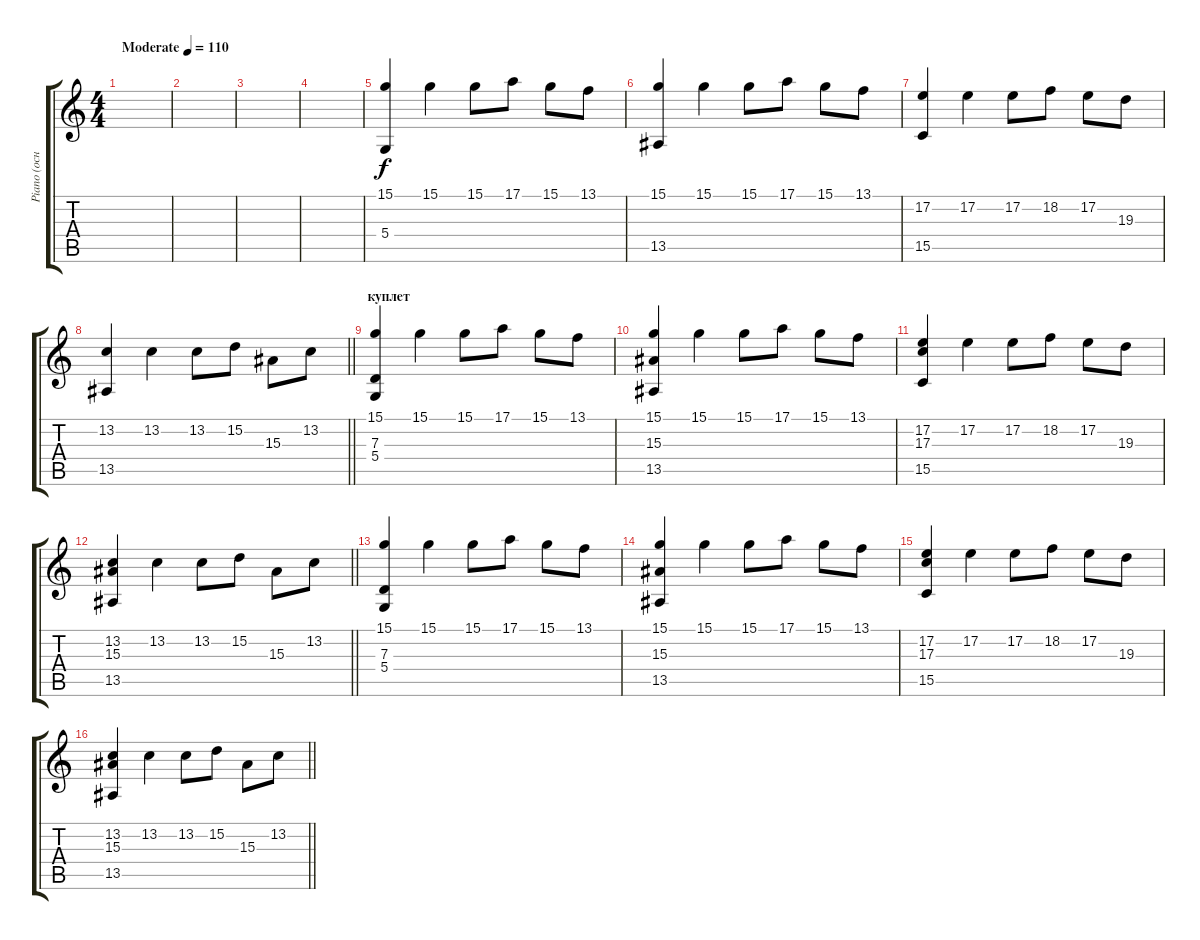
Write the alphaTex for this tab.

\track ("Piano (осн-й инструм)" "Piano (осн") {instrument acousticgrandpiano}
\staff {score tabs}
\tuning (E4 B3 G3 D3 A2 E2) {hide}
\ts (4 4)
\tempo (110 "Moderate")
\clef g2
\ks c
|
|
|
|
(15.1 5.4).4 15.1.4 15.1.8 17.1.8 15.1.8 13.1.8 |
(15.1 13.5).4 15.1.4 15.1.8 17.1.8 15.1.8 13.1.8 |
(17.2 15.5).4 17.2.4 17.2.8 18.2.8 17.2.8 19.3.8 |
\barLineRight lightlight
(13.2 13.5).4 13.2.4 13.2.8 15.2.8 15.3.8 13.2.8 |
\section ("" "куплет")
(15.1 7.3 5.4).4 15.1.4 15.1.8 17.1.8 15.1.8 13.1.8 |
(15.1 15.3 13.5).4 15.1.4 15.1.8 17.1.8 15.1.8 13.1.8 |
(17.2 17.3 15.5).4 17.2.4 17.2.8 18.2.8 17.2.8 19.3.8 |
\barLineRight lightlight
(13.2 15.3 13.5).4 13.2.4 13.2.8 15.2.8 15.3.8 13.2.8 |
(15.1 7.3 5.4).4 15.1.4 15.1.8 17.1.8 15.1.8 13.1.8 |
(15.1 15.3 13.5).4 15.1.4 15.1.8 17.1.8 15.1.8 13.1.8 |
(17.2 17.3 15.5).4 17.2.4 17.2.8 18.2.8 17.2.8 19.3.8 |
\barLineRight lightlight
(13.2 15.3 13.5).4 13.2.4 13.2.8 15.2.8 15.3.8 13.2.8
